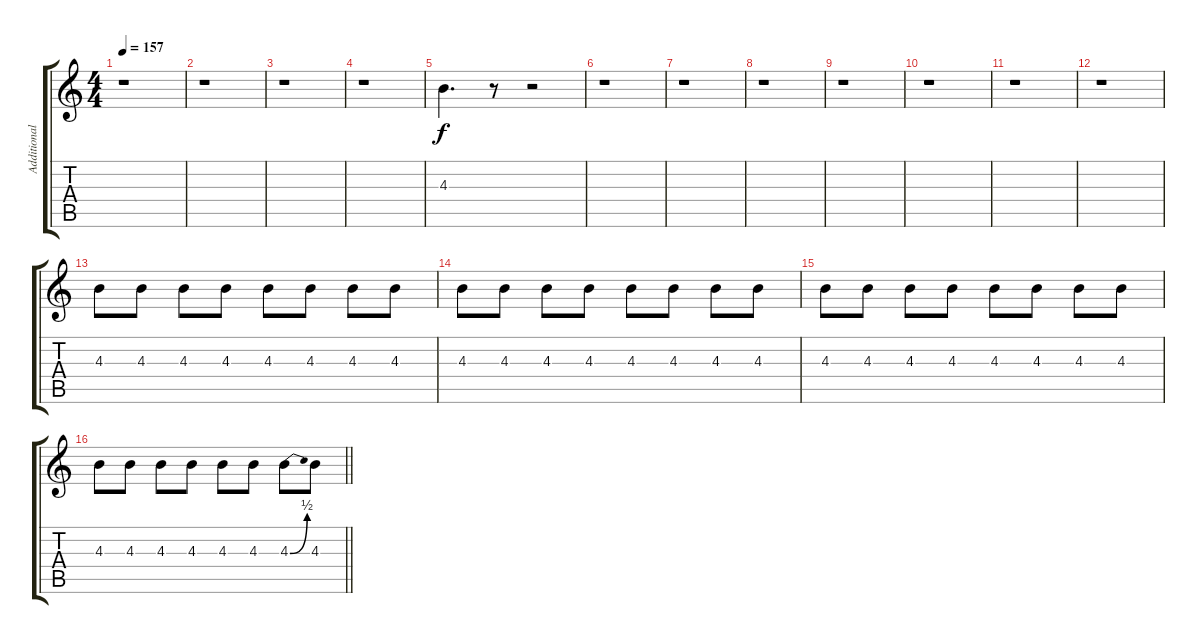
\track ("Additional Guitar" "Additional") {instrument overdrivenguitar}
\staff {score tabs}
\tuning (E4 C4 G3 C3 G2 C2) {hide}
\ts (4 4)
\tempo 157
\clef g2
\ks c
r.1{dy f} |
r.1 |
r.1 |
r.1 |
4.3.4{d} r.8 r.2 |
r.1 |
r.1 |
r.1 |
r.1 |
r.1 |
r.1 |
r.1 |
4.3.8 4.3.8 4.3.8 4.3.8 4.3.8 4.3.8 4.3.8 4.3.8 |
4.3.8 4.3.8 4.3.8 4.3.8 4.3.8 4.3.8 4.3.8 4.3.8 |
4.3.8 4.3.8 4.3.8 4.3.8 4.3.8 4.3.8 4.3.8 4.3.8 |
\barLineRight lightlight
4.3.8 4.3.8 4.3.8 4.3.8 4.3.8 4.3.8 4.3{be (bend 0 0 60 2)}.8 4.3.8
